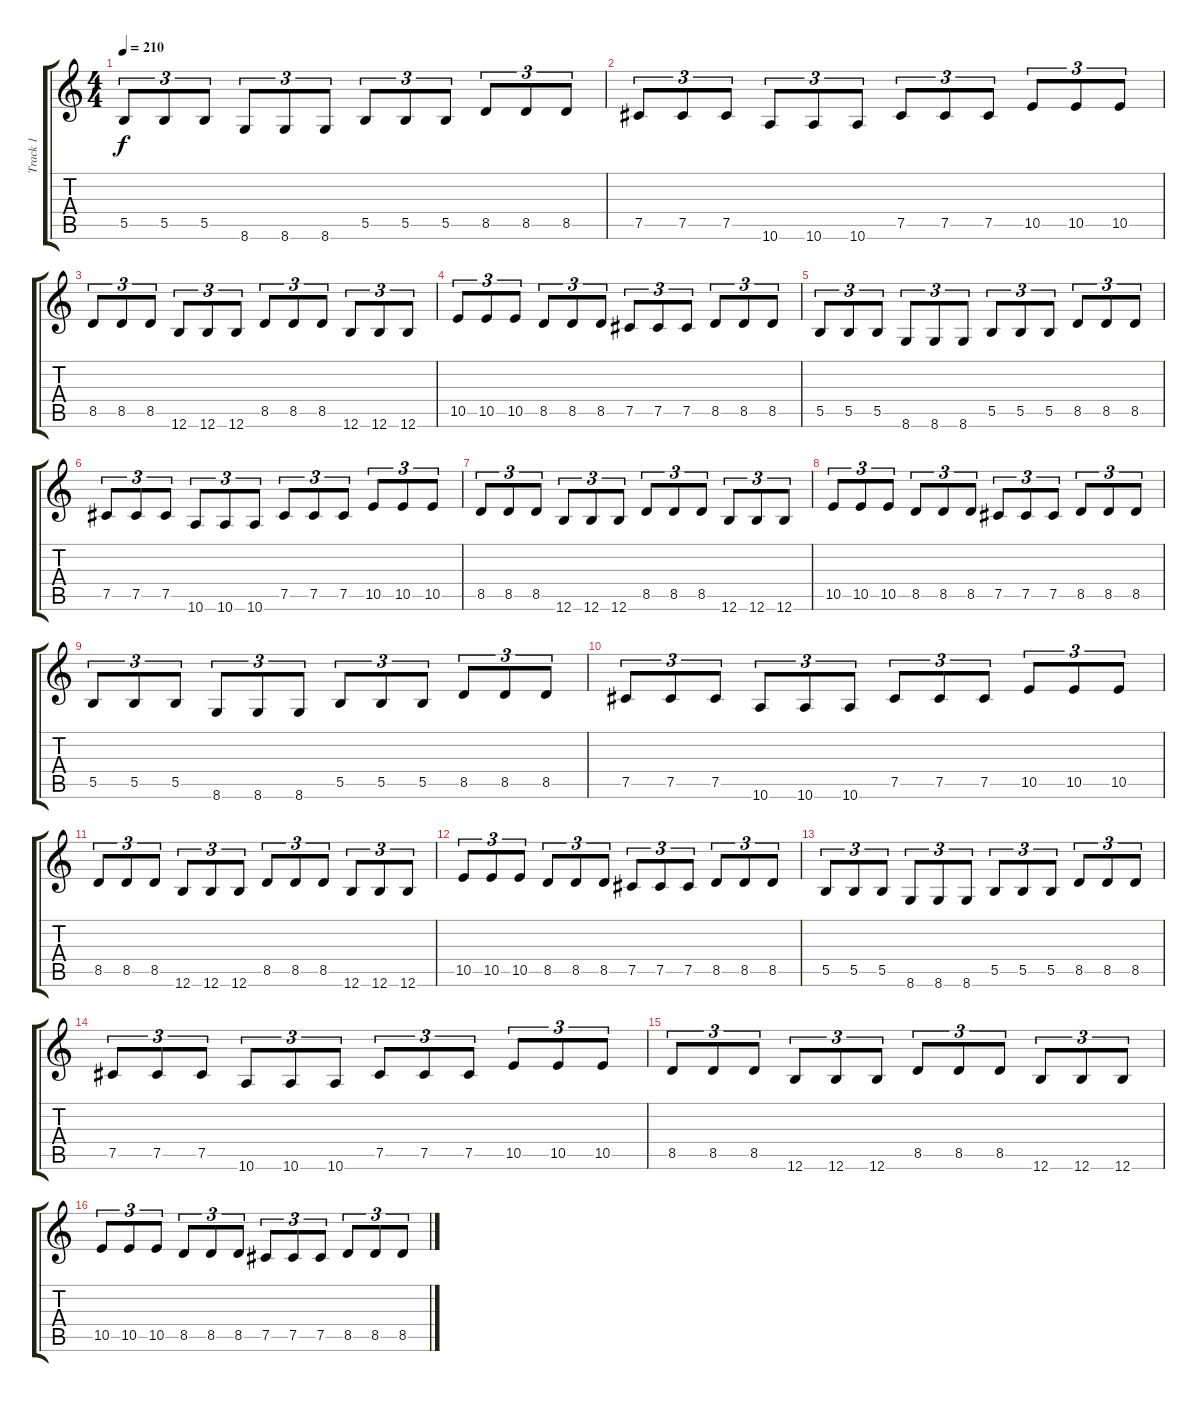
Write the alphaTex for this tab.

\track ("Track 1" "Track 1") {instrument distortionguitar}
\staff {score tabs}
\tuning (Db4 Ab3 E3 B2 Gb2 B1) {hide}
\ts (4 4)
\tempo 210
\clef g2
\ks c
5.5.8{tu (3 2) dy f} 5.5.8{tu (3 2)} 5.5.8{tu (3 2)} 8.6.8{tu (3 2)} 8.6.8{tu (3 2)} 8.6.8{tu (3 2)} 5.5.8{tu (3 2)} 5.5.8{tu (3 2)} 5.5.8{tu (3 2)} 8.5.8{tu (3 2)} 8.5.8{tu (3 2)} 8.5.8{tu (3 2)} |
7.5.8{tu (3 2)} 7.5.8{tu (3 2)} 7.5.8{tu (3 2)} 10.6.8{tu (3 2)} 10.6.8{tu (3 2)} 10.6.8{tu (3 2)} 7.5.8{tu (3 2)} 7.5.8{tu (3 2)} 7.5.8{tu (3 2)} 10.5.8{tu (3 2)} 10.5.8{tu (3 2)} 10.5.8{tu (3 2)} |
8.5.8{tu (3 2)} 8.5.8{tu (3 2)} 8.5.8{tu (3 2)} 12.6.8{tu (3 2)} 12.6.8{tu (3 2)} 12.6.8{tu (3 2)} 8.5.8{tu (3 2)} 8.5.8{tu (3 2)} 8.5.8{tu (3 2)} 12.6.8{tu (3 2)} 12.6.8{tu (3 2)} 12.6.8{tu (3 2)} |
10.5.8{tu (3 2)} 10.5.8{tu (3 2)} 10.5.8{tu (3 2)} 8.5.8{tu (3 2)} 8.5.8{tu (3 2)} 8.5.8{tu (3 2)} 7.5.8{tu (3 2)} 7.5.8{tu (3 2)} 7.5.8{tu (3 2)} 8.5.8{tu (3 2)} 8.5.8{tu (3 2)} 8.5.8{tu (3 2)} |
5.5.8{tu (3 2)} 5.5.8{tu (3 2)} 5.5.8{tu (3 2)} 8.6.8{tu (3 2)} 8.6.8{tu (3 2)} 8.6.8{tu (3 2)} 5.5.8{tu (3 2)} 5.5.8{tu (3 2)} 5.5.8{tu (3 2)} 8.5.8{tu (3 2)} 8.5.8{tu (3 2)} 8.5.8{tu (3 2)} |
7.5.8{tu (3 2)} 7.5.8{tu (3 2)} 7.5.8{tu (3 2)} 10.6.8{tu (3 2)} 10.6.8{tu (3 2)} 10.6.8{tu (3 2)} 7.5.8{tu (3 2)} 7.5.8{tu (3 2)} 7.5.8{tu (3 2)} 10.5.8{tu (3 2)} 10.5.8{tu (3 2)} 10.5.8{tu (3 2)} |
8.5.8{tu (3 2)} 8.5.8{tu (3 2)} 8.5.8{tu (3 2)} 12.6.8{tu (3 2)} 12.6.8{tu (3 2)} 12.6.8{tu (3 2)} 8.5.8{tu (3 2)} 8.5.8{tu (3 2)} 8.5.8{tu (3 2)} 12.6.8{tu (3 2)} 12.6.8{tu (3 2)} 12.6.8{tu (3 2)} |
10.5.8{tu (3 2)} 10.5.8{tu (3 2)} 10.5.8{tu (3 2)} 8.5.8{tu (3 2)} 8.5.8{tu (3 2)} 8.5.8{tu (3 2)} 7.5.8{tu (3 2)} 7.5.8{tu (3 2)} 7.5.8{tu (3 2)} 8.5.8{tu (3 2)} 8.5.8{tu (3 2)} 8.5.8{tu (3 2)} |
5.5.8{tu (3 2)} 5.5.8{tu (3 2)} 5.5.8{tu (3 2)} 8.6.8{tu (3 2)} 8.6.8{tu (3 2)} 8.6.8{tu (3 2)} 5.5.8{tu (3 2)} 5.5.8{tu (3 2)} 5.5.8{tu (3 2)} 8.5.8{tu (3 2)} 8.5.8{tu (3 2)} 8.5.8{tu (3 2)} |
7.5.8{tu (3 2)} 7.5.8{tu (3 2)} 7.5.8{tu (3 2)} 10.6.8{tu (3 2)} 10.6.8{tu (3 2)} 10.6.8{tu (3 2)} 7.5.8{tu (3 2)} 7.5.8{tu (3 2)} 7.5.8{tu (3 2)} 10.5.8{tu (3 2)} 10.5.8{tu (3 2)} 10.5.8{tu (3 2)} |
8.5.8{tu (3 2)} 8.5.8{tu (3 2)} 8.5.8{tu (3 2)} 12.6.8{tu (3 2)} 12.6.8{tu (3 2)} 12.6.8{tu (3 2)} 8.5.8{tu (3 2)} 8.5.8{tu (3 2)} 8.5.8{tu (3 2)} 12.6.8{tu (3 2)} 12.6.8{tu (3 2)} 12.6.8{tu (3 2)} |
10.5.8{tu (3 2)} 10.5.8{tu (3 2)} 10.5.8{tu (3 2)} 8.5.8{tu (3 2)} 8.5.8{tu (3 2)} 8.5.8{tu (3 2)} 7.5.8{tu (3 2)} 7.5.8{tu (3 2)} 7.5.8{tu (3 2)} 8.5.8{tu (3 2)} 8.5.8{tu (3 2)} 8.5.8{tu (3 2)} |
5.5.8{tu (3 2)} 5.5.8{tu (3 2)} 5.5.8{tu (3 2)} 8.6.8{tu (3 2)} 8.6.8{tu (3 2)} 8.6.8{tu (3 2)} 5.5.8{tu (3 2)} 5.5.8{tu (3 2)} 5.5.8{tu (3 2)} 8.5.8{tu (3 2)} 8.5.8{tu (3 2)} 8.5.8{tu (3 2)} |
7.5.8{tu (3 2)} 7.5.8{tu (3 2)} 7.5.8{tu (3 2)} 10.6.8{tu (3 2)} 10.6.8{tu (3 2)} 10.6.8{tu (3 2)} 7.5.8{tu (3 2)} 7.5.8{tu (3 2)} 7.5.8{tu (3 2)} 10.5.8{tu (3 2)} 10.5.8{tu (3 2)} 10.5.8{tu (3 2)} |
8.5.8{tu (3 2)} 8.5.8{tu (3 2)} 8.5.8{tu (3 2)} 12.6.8{tu (3 2)} 12.6.8{tu (3 2)} 12.6.8{tu (3 2)} 8.5.8{tu (3 2)} 8.5.8{tu (3 2)} 8.5.8{tu (3 2)} 12.6.8{tu (3 2)} 12.6.8{tu (3 2)} 12.6.8{tu (3 2)} |
10.5.8{tu (3 2)} 10.5.8{tu (3 2)} 10.5.8{tu (3 2)} 8.5.8{tu (3 2)} 8.5.8{tu (3 2)} 8.5.8{tu (3 2)} 7.5.8{tu (3 2)} 7.5.8{tu (3 2)} 7.5.8{tu (3 2)} 8.5.8{tu (3 2)} 8.5.8{tu (3 2)} 8.5.8{tu (3 2)}
